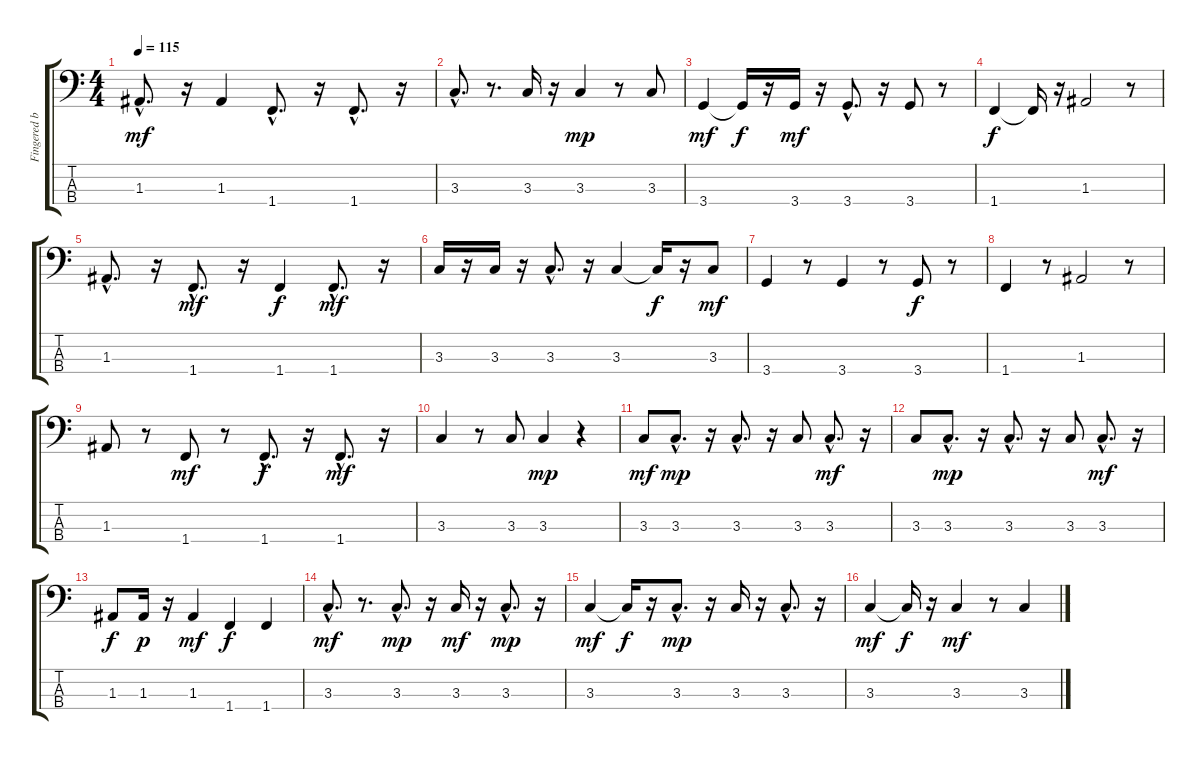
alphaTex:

\track ("Fingered bass" "Fingered b") {instrument electricbassfinger}
\staff {score tabs}
\tuning (G2 D2 A1 E1) {hide}
\ts (4 4)
\tempo 115
\clef f4
\ks c
1.3{hac}.8{d dy mf} r.16 1.3.4 1.4{hac}.8{d} r.16 1.4{hac}.8{d} r.16 |
3.3{hac}.8{d} r.8{d} 3.3.16 r.16 3.3.4{dy mp} r.8 3.3.8 |
3.4.4{dy mf} 3.4{t}.16{dy f} r.16 3.4.16{dy mf} r.16 3.4{hac}.8{d} r.16 3.4.8 r.8 |
1.4.4{dy f} 1.4{t}.16 r.16 1.3.2 r.8 |
1.3{hac}.8{d} r.16 1.4{hac}.8{d dy mf} r.16 1.4.4{dy f} 1.4{hac}.8{d dy mf} r.16 |
3.3.16 r.16 3.3.16 r.16 3.3{hac}.8{d} r.16 3.3.4 3.3{t}.16{dy f} r.16 3.3.8{dy mf} |
3.4.4 r.8 3.4.4 r.8 3.4.8{dy f} r.8 |
1.4.4 r.8 1.3.2 r.8 |
1.3.8 r.8 1.4.8{dy mf} r.8 1.4{hac}.8{d dy f} r.16 1.4{hac}.8{d dy mf} r.16 |
3.3.4 r.8 3.3.8 3.3.4{dy mp} r.4 |
3.3.8{dy mf} 3.3{hac}.8{d dy mp} r.16 3.3{hac}.8{d} r.16 3.3.8 3.3{hac}.8{d dy mf} r.16 |
3.3.8 3.3{hac}.8{d dy mp} r.16 3.3{hac}.8{d} r.16 3.3.8 3.3{hac}.8{d dy mf} r.16 |
1.3.8{dy f} 1.3.16{dy p} r.16 1.3.4{dy mf} 1.4.4{dy f} 1.4.4 |
3.3{hac}.8{d dy mf} r.8{d} 3.3{hac}.8{d dy mp} r.16 3.3.16{dy mf} r.16 3.3{hac}.8{d dy mp} r.16 |
3.3.4{dy mf} 3.3{t}.16{dy f} r.16 3.3{hac}.8{d dy mp} r.16 3.3.16 r.16 3.3{hac}.8{d} r.16 |
3.3.4{dy mf} 3.3{t}.16{dy f} r.16 3.3.4{dy mf} r.8 3.3.4
